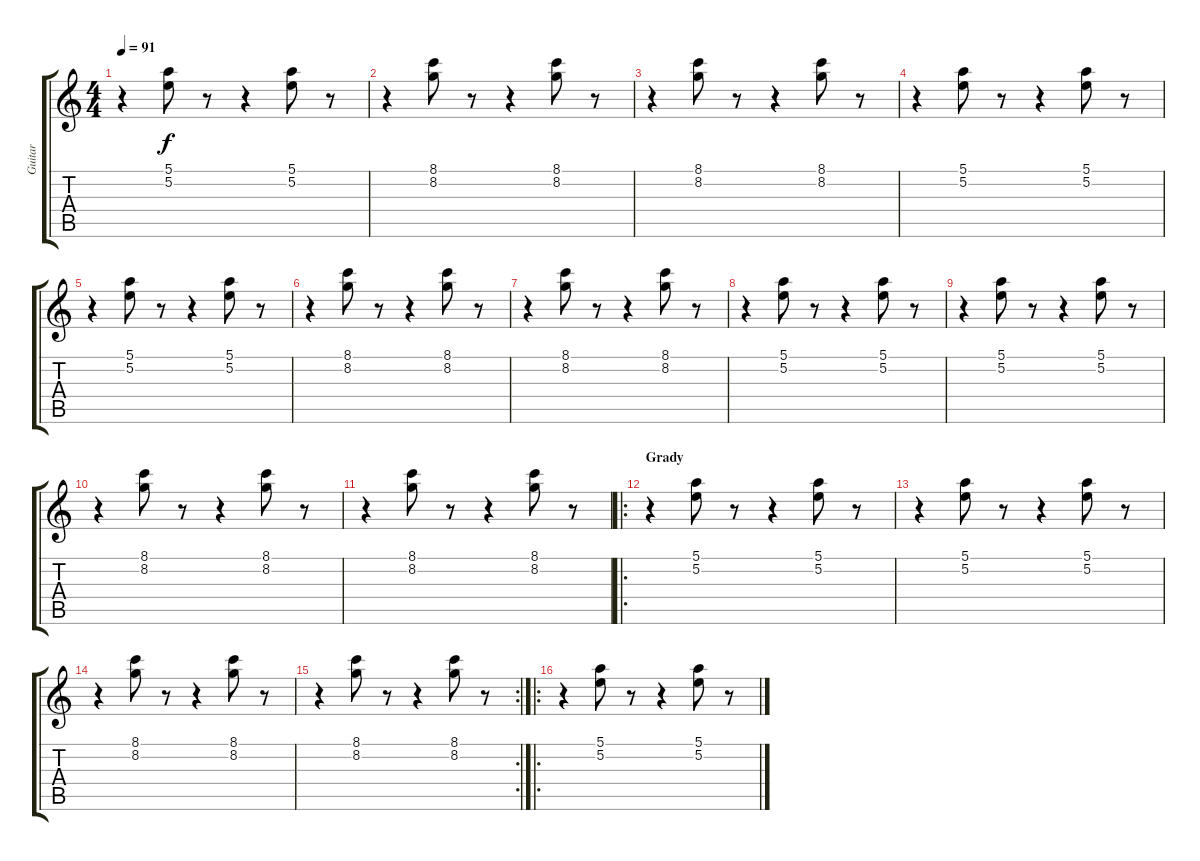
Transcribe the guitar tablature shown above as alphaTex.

\track ("Guitar" "Guitar") {instrument distortionguitar}
\staff {score tabs}
\tuning (E4 B3 G3 D3 A2 E2) {hide}
\ts (4 4)
\tempo 91
\clef g2
\ks c
r.4{dy f} (5.1 5.2).8 r.8 r.4 (5.1 5.2).8 r.8 |
r.4 (8.1 8.2).8 r.8 r.4 (8.1 8.2).8 r.8 |
r.4 (8.1 8.2).8 r.8 r.4 (8.1 8.2).8 r.8 |
r.4 (5.1 5.2).8 r.8 r.4 (5.1 5.2).8 r.8 |
r.4 (5.1 5.2).8 r.8 r.4 (5.1 5.2).8 r.8 |
r.4 (8.1 8.2).8 r.8 r.4 (8.1 8.2).8 r.8 |
r.4 (8.1 8.2).8 r.8 r.4 (8.1 8.2).8 r.8 |
r.4 (5.1 5.2).8 r.8 r.4 (5.1 5.2).8 r.8 |
r.4 (5.1 5.2).8 r.8 r.4 (5.1 5.2).8 r.8 |
r.4 (8.1 8.2).8 r.8 r.4 (8.1 8.2).8 r.8 |
r.4 (8.1 8.2).8 r.8 r.4 (8.1 8.2).8 r.8 |
\ro
\section ("" "Grady")
r.4 (5.1 5.2).8 r.8 r.4 (5.1 5.2).8 r.8 |
r.4 (5.1 5.2).8 r.8 r.4 (5.1 5.2).8 r.8 |
r.4 (8.1 8.2).8 r.8 r.4 (8.1 8.2).8 r.8 |
\rc 2
r.4 (8.1 8.2).8 r.8 r.4 (8.1 8.2).8 r.8 |
\ro
r.4 (5.1 5.2).8 r.8 r.4 (5.1 5.2).8 r.8
